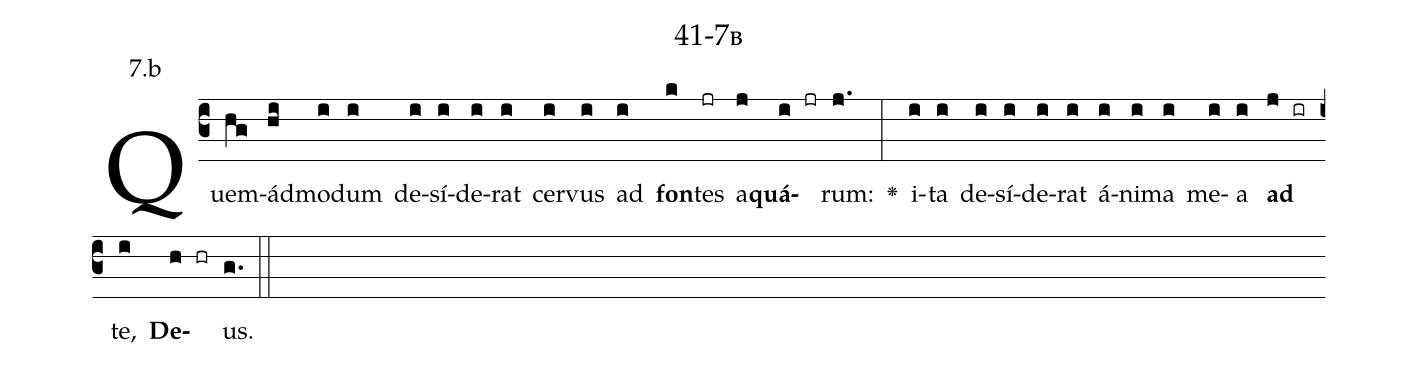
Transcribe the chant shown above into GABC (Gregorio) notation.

name: 41-7b;
annotation: 7.b;
%%
(c3)Quem(hg)ád(hi)mo(i)dum(i) de(i)sí(i)de(i)rat(i) cer(i)vus(i) ad(i) <b>fon</b>(k)tes(jr) a(j)<b>quá</b>(i jr)rum:(j.) <v>\greheightstar</v>(:) i(i)ta(i) de(i)sí(i)de(i)rat(i) á(i)ni(i)ma(i) me(i)a(i) <b>ad</b>(j ir) te,(i) <b>De</b>(h hr)us.(g.) (::)


%E(i) u(i) o(j) u(i) a(h) e.(g.) (::)
